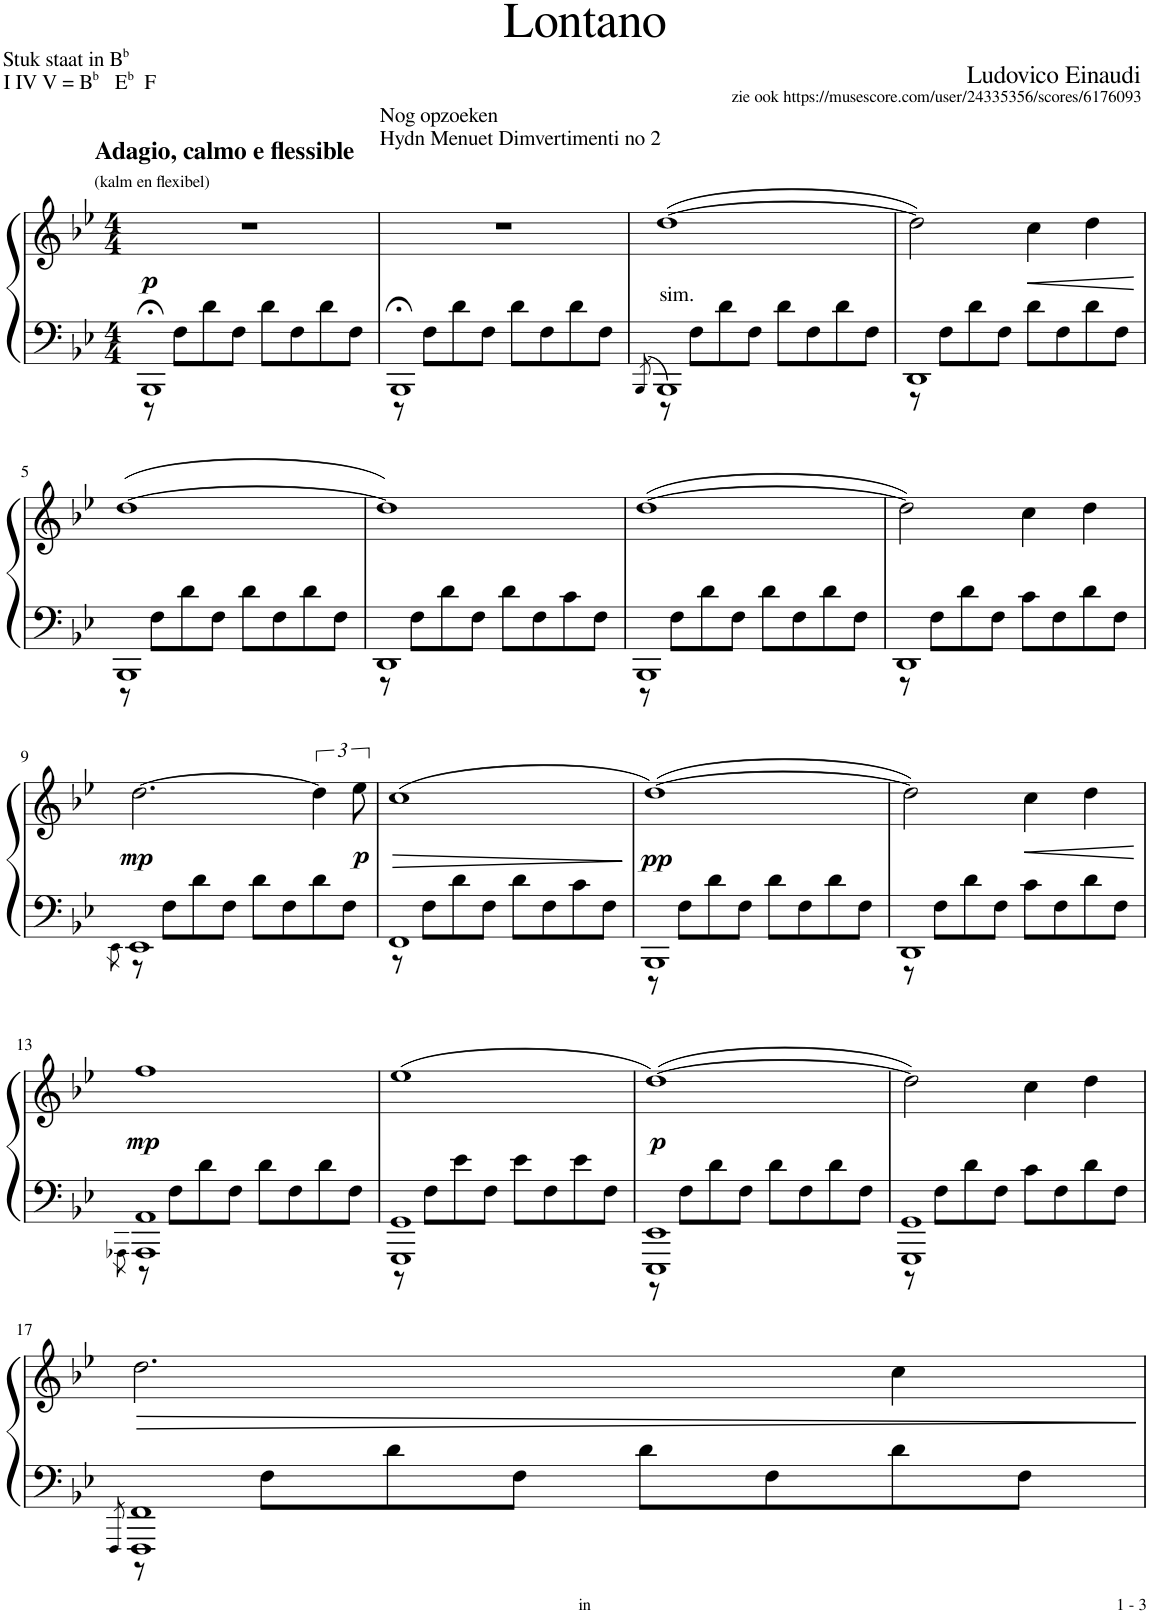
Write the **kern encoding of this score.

**kern	**kern	**dynam
*part1	*part1	*part1
*staff2	*staff1	*staff1/2
*I"Piano	*	*
*I'Pno.	*	*
*clefF4	*clefG2	*
*k[b-e-]	*k[b-e-]	*
*M4/4	*M4/4	*
=1	=1	=1
*^	*	*
!	!	!LO:TX:a:B:t=Adagio, calmo e flessible	!
!	!	!LO:TX:a:t=(kalm en flexibel)	!
!	!	!LO:TX:a:t=Stuk staat in B	!
!	!	!LO:TX:a:t=b	!
!	!	!LO:TX:a:t=I IV V = B	!
!	!	!LO:TX:a:t=b	!
!	!	!LO:TX:a:t=E	!
!	!	!LO:TX:a:t=b	!
!	!	!LO:TX:a:t=F	!
!	!	!	!LO:DY:a=2
1BBB-	8r;<	1r	p
.	8F\L	.	.
.	8d\	.	.
.	8F\J	.	.
.	8d\L	.	.
.	8F\	.	.
.	8d\	.	.
.	8F\J	.	.
=2	=2	=2	=2
!	!	!LO:TX:a:t=Nog opzoeken	!
!	!	!LO:TX:a:t=Hydn Menuet Dimvertimenti no 2	!
1BBB-	8r;<	1r	.
.	8F\L	.	.
.	8d\	.	.
.	8F\J	.	.
.	8d\L	.	.
.	8F\	.	.
.	8d\	.	.
.	8F\J	.	.
=3	=3	=3	=3
8qBBB-/	.	.	.
!LO:TX:a:t=sim.	!	!	!
1BBB-	8r	(>[1dd	.
.	8F\L	.	.
.	8d\	.	.
.	8F\J	.	.
.	8d\L	.	.
.	8F\	.	.
.	8d\	.	.
.	8F\J	.	.
=4	=4	=4	=4
1DD	8r	2dd\])	.
.	8F\L	.	.
.	8d\	.	.
.	8F\J	.	.
!	!	!	!LO:HP:b
.	8d\L	4cc\	<
.	8F\	.	.
.	8d\	4dd\	.
.	8F\J	.	.
*v	*v	*	*
.	.	[
!!LO:LB:g=z
=5	=5	=5
*^	*	*
1BBB-	8r	([1dd	.
.	8F\L	.	.
.	8d\	.	.
.	8F\J	.	.
.	8d\L	.	.
.	8F\	.	.
.	8d\	.	.
.	8F\J	.	.
=6	=6	=6	=6
1DD	8r	1dd])	.
.	8F\L	.	.
.	8d\	.	.
.	8F\J	.	.
.	8d\L	.	.
.	8F\	.	.
.	8c\	.	.
.	8F\J	.	.
=7	=7	=7	=7
1BBB-	8r	(>[1dd	.
.	8F\L	.	.
.	8d\	.	.
.	8F\J	.	.
.	8d\L	.	.
.	8F\	.	.
.	8d\	.	.
.	8F\J	.	.
=8	=8	=8	=8
1DD	8r	2dd\])	.
.	8F\L	.	.
.	8d\	.	.
.	8F\J	.	.
.	8c\L	4cc\	.
.	8F\	.	.
.	8d\	4dd\	.
.	8F\J	.	.
!!LO:LB:g=z
=9	=9	=9	=9
8qEE-\	.	.	.
!	!	!	!LO:DY:b
1EE-	8r	[2.dd\	mp
.	8F\L	.	.
.	8d\	.	.
.	8F\J	.	.
.	8d\L	.	.
.	8F\	.	.
.	8d\	6dd\]	.
.	8F\J	.	.
!	!	!	!LO:DY:b
.	.	12ee-\	p
=10	=10	=10	=10
!	!	!	!LO:HP:b
1FF	8r	(1cc	>
.	8F\L	.	.
.	8d\	.	.
.	8F\J	.	.
.	8d\L	.	.
.	8F\	.	.
.	8c\	.	.
.	8F\J	.	.
*v	*v	*	*
.	.	]
=11	=11	=11
*^	*	*
!	!	!	!LO:DY:b
1BBB-	8r	(>[1dd)	pp
.	8F\L	.	.
.	8d\	.	.
.	8F\J	.	.
.	8d\L	.	.
.	8F\	.	.
.	8d\	.	.
.	8F\J	.	.
=12	=12	=12	=12
1DD	8r	2dd\])	.
.	8F\L	.	.
.	8d\	.	.
.	8F\J	.	.
!	!	!	!LO:HP:b
.	8c\L	4cc\	<
.	8F\	.	.
.	8d\	4dd\	.
.	8F\J	.	.
*v	*v	*	*
.	.	[
!!LO:LB:g=z
=13	=13	=13
8qAAA-X\	.	.
*^	*	*
!	!	!	!LO:DY:b
1AAA- 1AA	8r	1ff	mp
.	8F\L	.	.
.	8d\	.	.
.	8F\J	.	.
.	8d\L	.	.
.	8F\	.	.
.	8d\	.	.
.	8F\J	.	.
=14	=14	=14	=14
1GGG 1GG	8r	(1ee-	.
.	8F\L	.	.
.	8e-\	.	.
.	8F\J	.	.
.	8e-\L	.	.
.	8F\	.	.
.	8e-\	.	.
.	8F\J	.	.
=15	=15	=15	=15
!	!	!	!LO:DY:b
1EEE- 1EE-	8r	(>[1dd)	p
.	8F\L	.	.
.	8d\	.	.
.	8F\J	.	.
.	8d\L	.	.
.	8F\	.	.
.	8d\	.	.
.	8F\J	.	.
=16	=16	=16	=16
1GGG 1GG	8r	2dd\])	.
.	8F\L	.	.
.	8d\	.	.
.	8F\J	.	.
.	8c\L	4cc\	.
.	8F\	.	.
.	8d\	4dd\	.
.	8F\J	.	.
!!LO:LB:g=z
=17	=17	=17	=17
8qFFF/	.	.	.
!	!	!	!LO:HP:b
1FFF 1FF	8r	2.dd\	>
.	8F\L	.	.
.	8d\	.	.
.	8F\J	.	.
.	8d\L	.	.
.	8F\	.	.
.	8d\	4cc\	.
.	8F\J	.	.
*v	*v	*	*
.	.	]
=	=	=
*-	*-	*-
